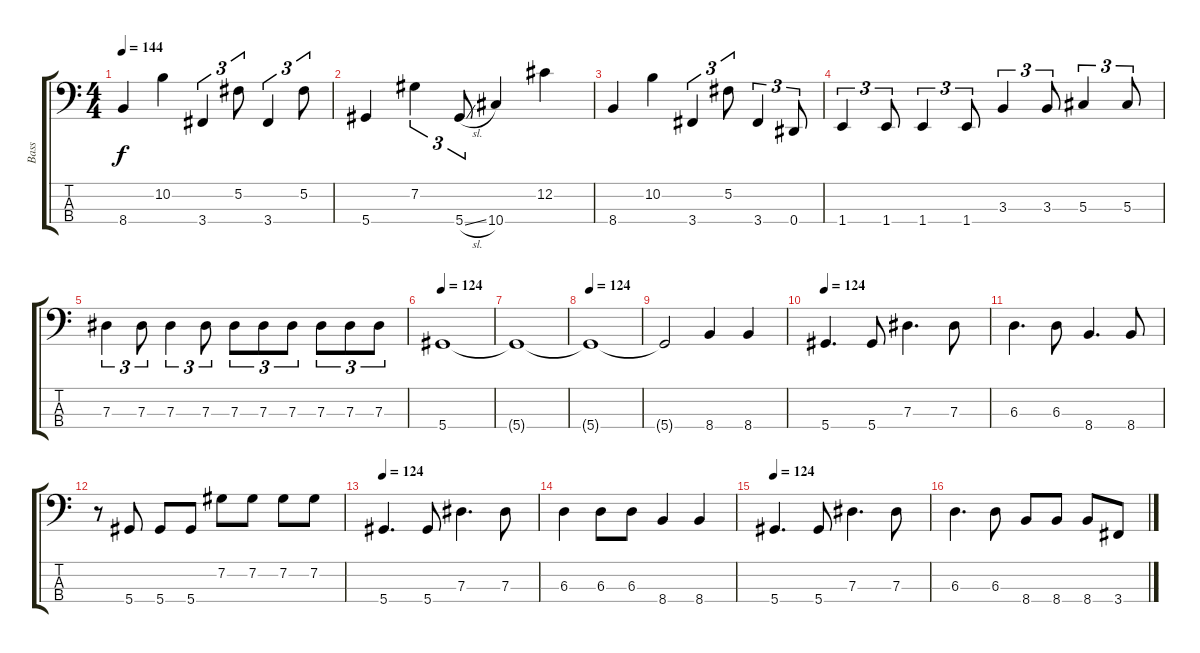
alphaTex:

\track ("Bass" "Bass") {instrument electricbasspick}
\staff {score tabs}
\tuning (Gb2 Db2 Ab1 Eb1) {hide}
\ts (4 4)
\tempo 144
\clef f4
\ks c
8.4.4{dy f} 10.2.4 3.4.4{tu (3 2)} 5.2.8{tu (3 2)} 3.4.4{tu (3 2)} 5.2.8{tu (3 2)} |
5.4.4 7.2.4{tu (3 2)} 5.4{sl}.8{tu (3 2)} 10.4.4 12.2.4 |
8.4.4 10.2.4 3.4.4{tu (3 2)} 5.2.8{tu (3 2)} 3.4.4{tu (3 2)} 0.4.8{tu (3 2)} |
1.4.4{tu (3 2)} 1.4.8{tu (3 2)} 1.4.4{tu (3 2)} 1.4.8{tu (3 2)} 3.3.4{tu (3 2)} 3.3.8{tu (3 2)} 5.3.4{tu (3 2)} 5.3.8{tu (3 2)} |
7.3.4{tu (3 2)} 7.3.8{tu (3 2)} 7.3.4{tu (3 2)} 7.3.8{tu (3 2)} 7.3.8{tu (3 2)} 7.3.8{tu (3 2)} 7.3.8{tu (3 2)} 7.3.8{tu (3 2)} 7.3.8{tu (3 2)} 7.3.8{tu (3 2)} |
\tempo 124
5.4.1 |
5.4{t}.1 |
\tempo 124
5.4{t}.1 |
5.4{t}.2 8.4.4 8.4.4 |
\tempo 124
5.4.4{d} 5.4.8 7.3.4{d} 7.3.8 |
6.3.4{d} 6.3.8 8.4.4{d} 8.4.8 |
r.8 5.4.8 5.4.8 5.4.8 7.2.8 7.2.8 7.2.8 7.2.8 |
\tempo 124
5.4.4{d} 5.4.8 7.3.4{d} 7.3.8 |
6.3.4 6.3.8 6.3.8 8.4.4 8.4.4 |
\tempo 124
5.4.4{d} 5.4.8 7.3.4{d} 7.3.8 |
6.3.4{d} 6.3.8 8.4.8 8.4.8 8.4.8 3.4.8
